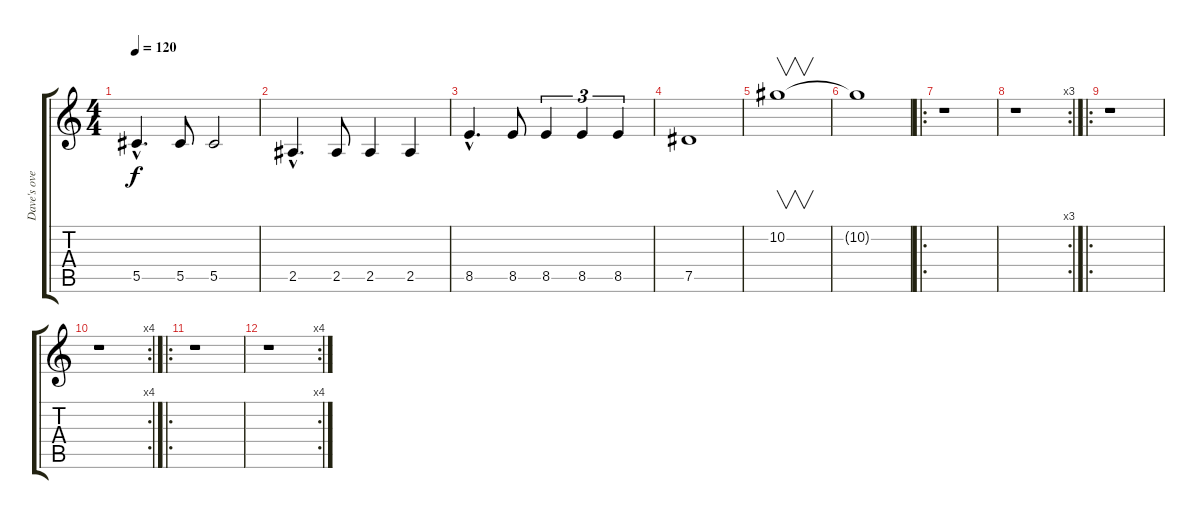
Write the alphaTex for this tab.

\track ("Dave's over lead" "Dave's ove") {instrument distortionguitar}
\staff {score tabs}
\tuning (Eb4 Bb3 Gb3 Db3 Ab2 Eb2) {hide}
\ts (4 4)
\tempo 120
\clef g2
\ks c
5.5{hac}.4{d dy f} 5.5.8 5.5.2 |
2.5{hac}.4{d} 2.5.8 2.5.4 2.5.4 |
8.5{hac}.4{d} 8.5.8 8.5.4{tu (3 2)} 8.5.4{tu (3 2)} 8.5.4{tu (3 2)} |
7.5.1 |
10.2.1{v} |
10.2{t}.1 |
\ro
r.1 |
\rc 3
r.1 |
\ro
r.1 |
\rc 4
r.1 |
\ro
r.1 |
\rc 4
r.1
